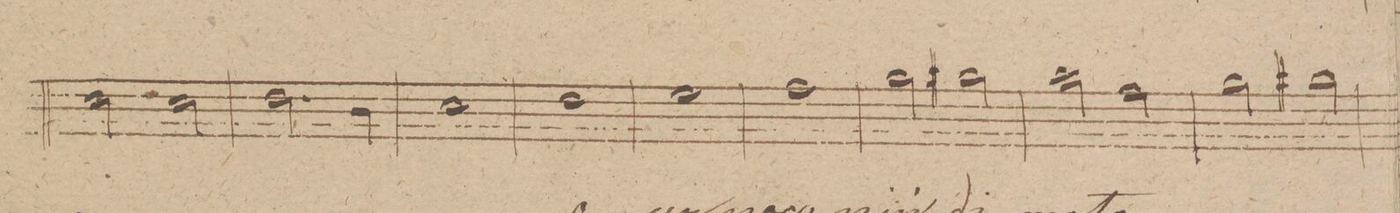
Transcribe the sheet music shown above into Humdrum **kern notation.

**kern	**dynam
*I"Trombone Baſso.	*
*clefF4	*
*k[f#c#g#d#]	*
*met(c)	*
*M4/4	*
2E\	.
2E\	.
=182	=182
2.F#\	.
4D#\	.
=183	=183
1E\	.
=184	=184
1F#\	.
=185	=185
1G#\	.
=186	=186
1A\	.
=187	=187
2B\	.
2B#X\	.
=188	=188
2c#\	.
2A\	.
=189	=189
2B\	.
2B#X\	.
=190	=190
*-	*-
